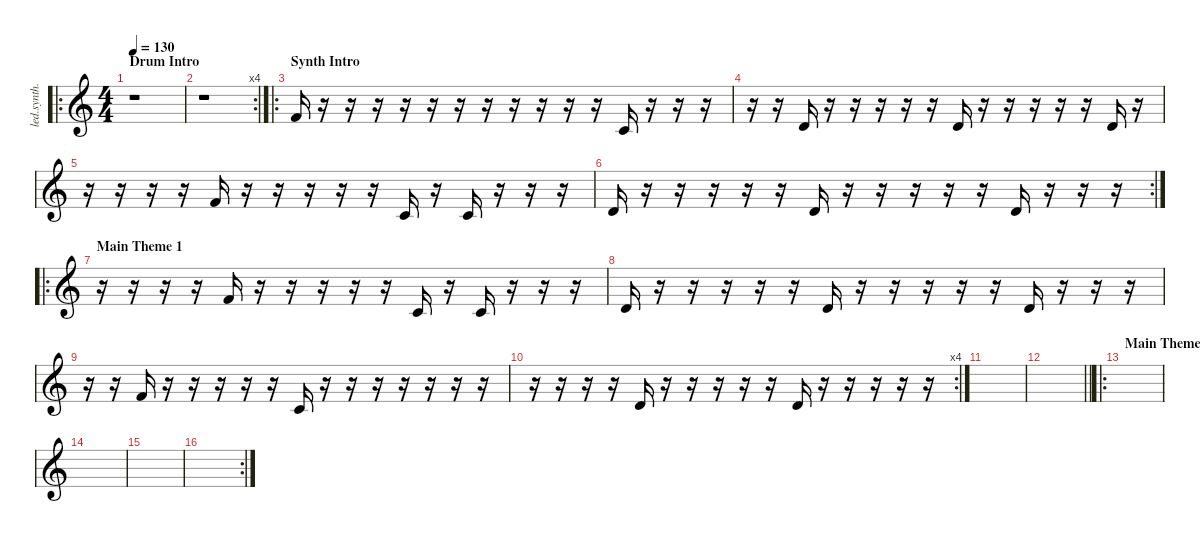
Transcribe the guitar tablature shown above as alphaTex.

\defaultSystemsLayout 4
\hideDynamics
\bracketExtendMode nobrackets
\otherSystemsTrackNameOrientation horizontal
\track ("Synth 1-RH-b-hid" "led.synth.") {defaultSystemsLayout 4 instrument lead8bassandlead}
\staff {score}
\tuning (E4 B3 G3 D3 A2 E2 B1)
\ro
\ts (4 4)
\beaming (8 2 2 2 2)
\section ("" "Drum Intro")
\tempo 130
\clef g2
\ks c
r.1{dy f instrument lead8bassandlead} |
\rc 4
r.1 |
\ro
\section ("" "Synth Intro")
1.1.16 r.16 r.16 r.16 r.16 r.16 r.16 r.16 r.16 r.16 r.16 r.16 1.2.16 r.16 r.16 r.16 |
r.16 r.16 3.2.16 r.16 r.16 r.16 r.16 r.16 3.2.16 r.16 r.16 r.16 r.16 r.16 3.2.16 r.16 |
r.16 r.16 r.16 r.16 1.1.16 r.16 r.16 r.16 r.16 r.16 1.2.16 r.16 1.2.16 r.16 r.16 r.16 |
\rc 2
3.2.16 r.16 r.16 r.16 r.16 r.16 3.2.16 r.16 r.16 r.16 r.16 r.16 3.2.16 r.16 r.16 r.16 |
\ro
\section ("" "Main Theme 1")
r.16 r.16 r.16 r.16 1.1.16 r.16 r.16 r.16 r.16 r.16 1.2.16 r.16 1.2.16 r.16 r.16 r.16 |
3.2.16 r.16 r.16 r.16 r.16 r.16 3.2.16 r.16 r.16 r.16 r.16 r.16 3.2.16 r.16 r.16 r.16 |
r.16 r.16 1.1.16 r.16 r.16 r.16 r.16 r.16 1.2.16 r.16 r.16 r.16 r.16 r.16 r.16 r.16 |
\rc 4
r.16 r.16 r.16 r.16 3.2.16 r.16 r.16 r.16 r.16 r.16 3.2.16 r.16 r.16 r.16 r.16 r.16 |
|
\barLineRight lightlight
|
\ro
\section ("" "Main Theme 2")
|
|
|
\rc 2
